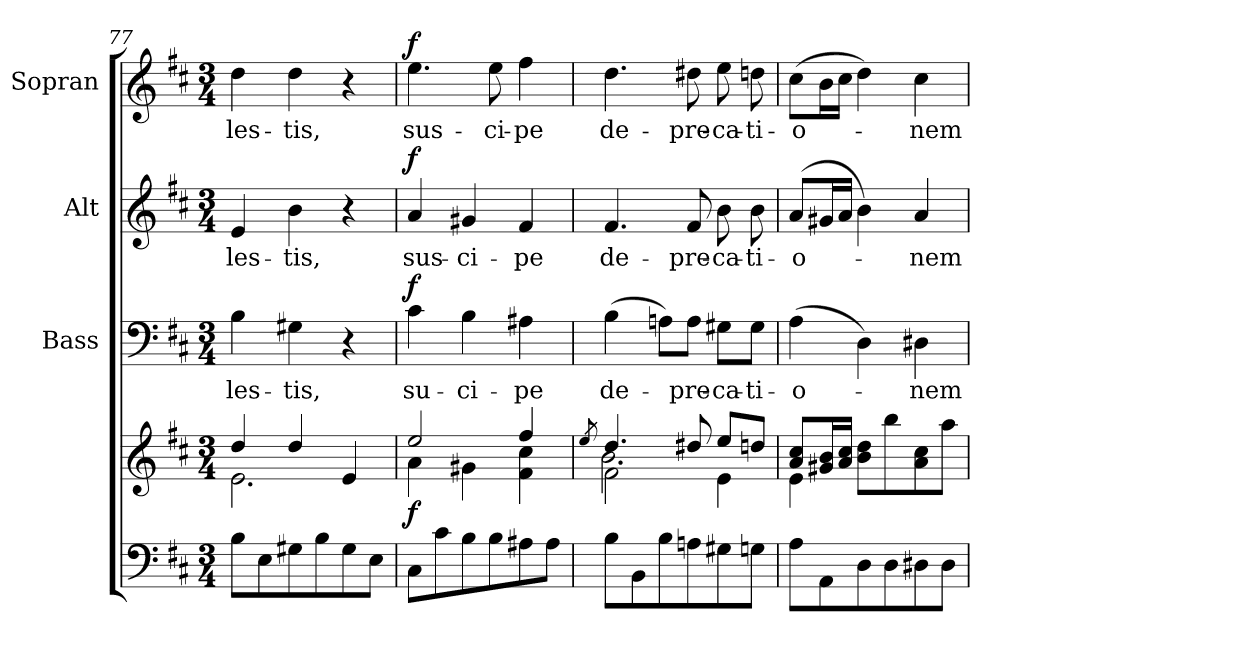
**kern	**kern	**dynam	**kern	**text	**dynam	**kern	**text	**dynam	**kern	**text	**dynam
*part4	*part4	*part4	*part3	*part3	*part3	*part2	*part2	*part2	*part1	*part1	*part1
*staff5	*staff4	*staff4/5	*staff3	*staff3	*staff3	*staff2	*staff2	*staff2	*staff1	*staff1	*staff1
*	*	*	*I"Bass	*	*	*I"Alt	*	*	*I"Sopran	*	*
*	*	*	*I'B.	*	*	*I'A.	*	*	*I'S.	*	*
*clefF4	*clefG2	*	*clefF4	*	*	*clefG2	*	*	*clefG2	*	*
*k[f#c#]	*k[f#c#]	*	*k[f#c#]	*	*	*k[f#c#]	*	*	*k[f#c#]	*	*
*D:	*D:	*	*D:	*	*	*D:	*	*	*D:	*	*
*M3/4	*M3/4	*	*M3/4	*	*	*M3/4	*	*	*M3/4	*	*
=77	=77	=77	=77	=77	=77	=77	=77	=77	=77	=77	=77
*	*^	*	*	*	*	*	*	*	*	*	*
!	!	!	!	!	!LO:LY:b	!	!	!LO:LY:b	!	!	!LO:LY:b	!
8B\L	4dd/	2.e\	.	4B\	-les-	.	4e/	-les-	.	4dd\	-les-	.
8E\	.	.	.	.	.	.	.	.	.	.	.	.
!	!	!	!	!	!LO:LY:b	!	!	!LO:LY:b	!	!	!LO:LY:b	!
8G#X\	4dd/	.	.	4G#X\	-tis,	.	4b\	-tis,	.	4dd\	-tis,	.
8B\	.	.	.	.	.	.	.	.	.	.	.	.
8G#\	4e/	.	.	4r	.	.	4r	.	.	4r	.	.
8E\J	.	.	.	.	.	.	.	.	.	.	.	.
=78	=78	=78	=78	=78	=78	=78	=78	=78	=78	=78	=78	=78
!	!	!	!LO:DY:b	!	!LO:LY:b	!LO:DY:a	!	!LO:LY:b	!LO:DY:a	!	!LO:LY:b	!LO:DY:a
8C#\L	2ee/	4a\	f	4c#\	su-	f	4a/	sus-	f	4.ee\	sus-	f
8c#\	.	.	.	.	.	.	.	.	.	.	.	.
!	!	!	!	!	!LO:LY:b	!	!	!LO:LY:b	!	!	!	!
8B\	.	4g#X\	.	4B\	-ci-	.	4g#X/	-ci-	.	.	.	.
!	!	!	!	!	!	!	!	!	!	!	!LO:LY:b	!
8B\	.	.	.	.	.	.	.	.	.	8ee\	-ci-	.
!	!	!	!	!	!LO:LY:b	!	!	!LO:LY:b	!	!	!LO:LY:b	!
8A#X\	4ff#/	4f#\ 4cc#\	.	4A#X\	-pe	.	4f#/	-pe	.	4ff#\	-pe	.
8A#\J	.	.	.	.	.	.	.	.	.	.	.	.
*	*v	*v	*	*	*	*	*	*	*	*	*	*
=79	=79	=79	=79	=79	=79	=79	=79	=79	=79	=79	=79
.	8qee/	.	.	.	.	.	.	.	.	.	.
*	*^	*	*	*	*	*	*	*	*	*	*
*	*	*^	*	*	*	*	*	*	*	*	*	*
!	!	!	!	!	!	!LO:LY:b	!	!	!LO:LY:b	!	!	!LO:LY:b	!
8B\L	4.dd/	2f#\	2.b\	.	(>4B\	de-	.	4.f#/	de-	.	4.dd\	de-	.
8BB\	.	.	.	.	.	.	.	.	.	.	.	.	.
8B\	.	.	.	.	8An\L)	.	.	.	.	.	.	.	.
!	!	!	!	!	!	!LO:LY:b	!	!	!LO:LY:b	!	!	!LO:LY:b	!
8An\	8dd#X/	.	.	.	8A\J	-pre-	.	8f#/	-pre-	.	8dd#X\	-pre-	.
!	!	!	!	!	!	!LO:LY:b	!	!	!LO:LY:b	!	!	!LO:LY:b	!
8G#X\	8ee/L	4e\	.	.	8G#X\L	-ca-	.	8b\	-ca-	.	8ee\	-ca-	.
!	!	!	!	!	!	!LO:LY:b	!	!	!LO:LY:b	!	!	!LO:LY:b	!
8Gn\J	8ddn/J	.	.	.	8G#\J	-ti-	.	8b\	-ti-	.	8ddn\	-ti-	.
*	*	*v	*v	*	*	*	*	*	*	*	*	*	*
=80	=80	=80	=80	=80	=80	=80	=80	=80	=80	=80	=80	=80
!	!	!	!	!	!LO:LY:b	!	!	!LO:LY:b	!	!	!LO:LY:b	!
8A\L	8a/ 8cc#/L	4e\	.	(>4A\	-o-	.	(>8a/L	-o-	.	(>8cc#\L	-o-	.
8AA\	16g#X/ 16b/L	.	.	.	.	.	16g#X/L	.	.	16b\L	.	.
.	16a/ 16cc#/JJ	.	.	.	.	.	16a/JJ	.	.	16cc#\JJ	.	.
8D\	8b\ 8dd\L	2ryy	.	4D\)	.	.	4b\)	.	.	4dd\)	.	.
8D\	8bb\	.	.	.	.	.	.	.	.	.	.	.
!	!	!	!	!	!LO:LY:b	!	!	!LO:LY:b	!	!	!LO:LY:b	!
8D#X\	8a\ 8cc#\	.	.	4D#X\	-nem	.	4a/	-nem	.	4cc#\	-nem	.
8D#\J	8aa\J	.	.	.	.	.	.	.	.	.	.	.
*	*v	*v	*	*	*	*	*	*	*	*	*	*
=	=	=	=	=	=	=	=	=	=	=	=
*-	*-	*-	*-	*-	*-	*-	*-	*-	*-	*-	*-
